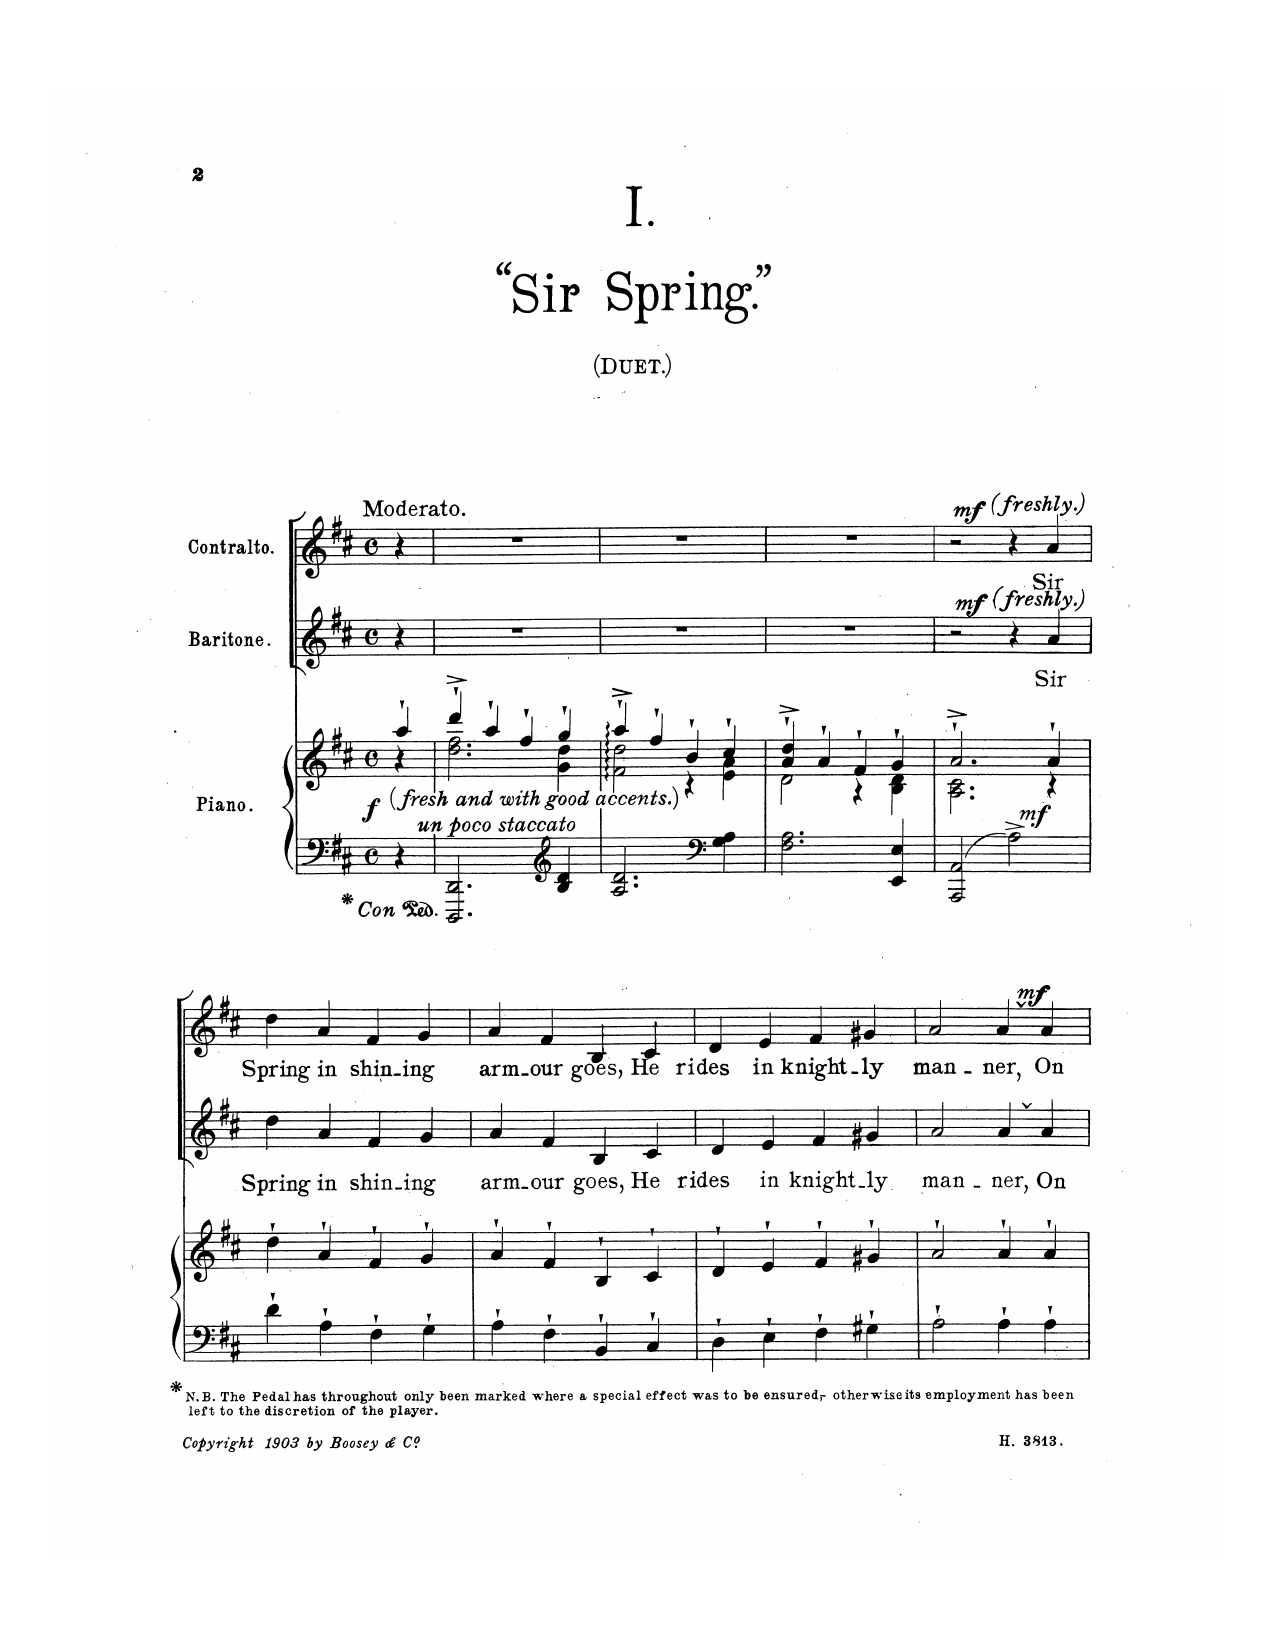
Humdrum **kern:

**kern	**kern	**dynam	**kern	**text	**dynam	**kern	**text	**dynam
*part3	*part3	*part3	*part2	*part2	*part2	*part1	*part1	*part1
*staff4	*staff3	*staff3/4	*staff2	*staff2	*staff2	*staff1	*staff1	*staff1
*I"Piano	*	*	*I"Baritone	*	*	*I"Contralto	*	*
*I'Pno	*	*	*	*	*	*	*	*
*clefF4	*clefG2	*	*clefGv2	*	*	*clefG2	*	*
*k[f#c#]	*k[f#c#]	*	*k[f#c#]	*	*	*k[f#c#]	*	*
*M4/4	*M4/4	*	*M4/4	*	*	*M4/4	*	*
*met(c)	*met(c)	*	*met(c)	*	*	*met(c)	*	*
=1	=1	=1	=1	=1	=1	=1	=1	=1
*	*^	*	*	*	*	*	*	*
!	!	!	!	!	!	!	!LO:TX:a:B:t=Moderato	!	!
4r	4aa`/	4r	.	4r	.	.	4r	.	.
=2	=2	=2	=2	=2	=2	=2	=2	=2	=2
2.DDD/ 2.DD/	4ddd`^/	2.dd\ 2.ff#\	.	1r	.	.	1r	.	.
!	!	!	!LO:DY:b	!	!	!	!	!	!
!	!	!	!LO:DY:n=1:b	!	!	!	!	!	!
.	4aa`/	.	f other-dynamics	.	.	.	.	.	.
.	4ff#`/	.	.	.	.	.	.	.	.
*clefG2	*	*	*	*	*	*	*	*	*
4B/ 4d/	4gg`/	4g\ 4dd\	.	.	.	.	.	.	.
=3	=3	=3	=3	=3	=3	=3	=3	=3	=3
2.A/ 2.d/	4aa`^/	2f#\ 2dd\	.	1r	.	.	1r	.	.
.	4ff#`/	.	.	.	.	.	.	.	.
.	4b`/	4r	.	.	.	.	.	.	.
*clefF4	*	*	*	*	*	*	*	*	*
4G\ 4A\	4cc#`/	4e\ 4a\	.	.	.	.	.	.	.
=4	=4	=4	=4	=4	=4	=4	=4	=4	=4
2.F#\ 2.A\	4a/`^ 4dd/`^	2d\	.	1r	.	.	1r	.	.
.	4a`/	.	.	.	.	.	.	.	.
.	4f#`/	4r	.	.	.	.	.	.	.
4EE/ 4E/	4g`/	4B\ 4d\	.	.	.	.	.	.	.
=5	=5	=5	=5	=5	=5	=5	=5	=5	=5
2AAA/ 2AA/	2.a`^/	2.A\ 2.c#\	.	2r	.	.	2r	.	.
!	!	!	!	!	!	!LO:DY:a	!	!	!
!	!	!	!	!	!	!LO:DY:n=1:a	!	!	!LO:DY:a
!	!	!	!	!	!	!	!	!	!LO:DY:n=1:a
2A^\	.	.	.	4r	.	mf other-dynamics	4r	.	mf other-dynamics
!	!	!	!LO:DY:b	!	!	!	!	!	!
.	4a`/	4r	mf	4A/	Sir	.	4a/	Sir	.
=6	=6	=6	=6	=6	=6	=6	=6	=6	=6
!LO:TX:b:t=* N.B. The pedal has throughout only been marked where a special effect was to be ensured -	!	!	!	!	!	!	!	!	!
!LO:TX:b:t=otherwise it employment has been left to the discretion of the player.	!	!	!	!	!	!	!	!	!
*	*v	*v	*	*	*	*	*	*	*
4d`\	4dd`\	.	4d\	Spring	.	4dd\	Spring	.
4A`\	4a`>/	.	4A/	in	.	4a/	in	.
4F#`\	4f#`>/	.	4F#/	shin-	.	4f#/	shin-	.
4G`\	4g`>/	.	4G/	-ing	.	4g/	-ing	.
=7	=7	=7	=7	=7	=7	=7	=7	=7
4A`\	4a`>/	.	4A/	arm-	.	4a/	arm-	.
4F#`\	4f#`>/	.	4F#/	-our	.	4f#/	-our	.
4BB`>/	4B`>/	.	4BB/	goes,	.	4B/	goes,	.
4C#`>/	4c#`>/	.	4C#/	He	.	4c#/	He	.
=8	=8	=8	=8	=8	=8	=8	=8	=8
4D`\	4d`>/	.	4D/	rides	.	4d/	rides	.
4E`\	4e`>/	.	4E/	in	.	4e/	in	.
4F#`\	4f#`>/	.	4F#/	knight-	.	4f#/	knight-	.
4G#X`\	4g#X`>/	.	4G#X/	-ly	.	4g#X/	-ly	.
=9	=9	=9	=9	=9	=9	=9	=9	=9
2A`\	2a`>/	.	2A/	man-	.	2a/	man-	.
4A`\	4a`>/	.	4A,/	-ner,	.	4a,/	-ner,	.
!	!	!	!	!	!	!	!	!LO:DY:a
4A`\	4a`>/	.	4A/	On	.	4a/	On	mf
=	=	=	=	=	=	=	=	=
*-	*-	*-	*-	*-	*-	*-	*-	*-
